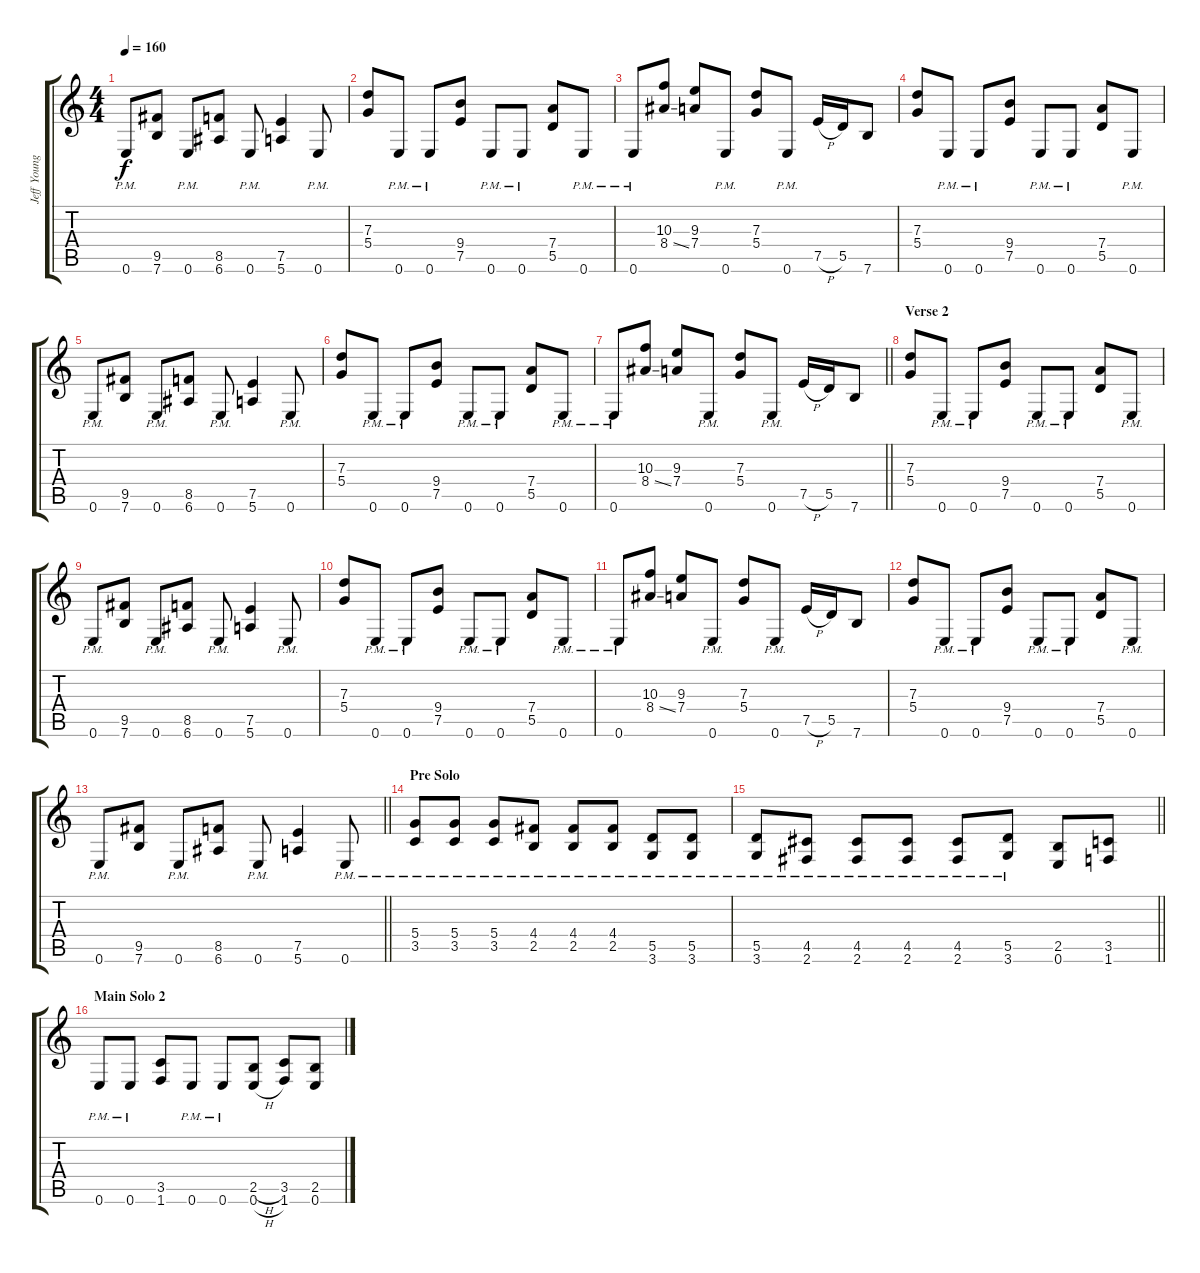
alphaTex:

\track ("Jeff Young" "Jeff Young") {instrument distortionguitar}
\staff {score tabs}
\tuning (E4 B3 G3 D3 A2 E2) {hide}
\ts (4 4)
\tempo 160
\clef g2
\ks c
0.6{pm}.8{dy f} (9.5 7.6).8 0.6{pm}.8 (8.5 6.6).8 0.6{pm}.8 (7.5 5.6).4 0.6{pm}.8 |
(7.3 5.4).8 0.6{pm}.8 0.6{pm}.8 (9.4 7.5).8 0.6{pm}.8 0.6{pm}.8 (7.4 5.5).8 0.6{pm}.8 |
0.6{pm}.8 (10.3 8.4{ss}).8 (9.3 7.4).8 0.6{pm}.8 (7.3 5.4).8 0.6{pm}.8 7.5{h}.16 5.5.16 7.6.8 |
(7.3 5.4).8 0.6{pm}.8 0.6{pm}.8 (9.4 7.5).8 0.6{pm}.8 0.6{pm}.8 (7.4 5.5).8 0.6{pm}.8 |
0.6{pm}.8 (9.5 7.6).8 0.6{pm}.8 (8.5 6.6).8 0.6{pm}.8 (7.5 5.6).4 0.6{pm}.8 |
(7.3 5.4).8 0.6{pm}.8 0.6{pm}.8 (9.4 7.5).8 0.6{pm}.8 0.6{pm}.8 (7.4 5.5).8 0.6{pm}.8 |
\barLineRight lightlight
0.6{pm}.8 (10.3 8.4{ss}).8 (9.3 7.4).8 0.6{pm}.8 (7.3 5.4).8 0.6{pm}.8 7.5{h}.16 5.5.16 7.6.8 |
\section ("" "Verse 2")
(7.3 5.4).8 0.6{pm}.8 0.6{pm}.8 (9.4 7.5).8 0.6{pm}.8 0.6{pm}.8 (7.4 5.5).8 0.6{pm}.8 |
0.6{pm}.8 (9.5 7.6).8 0.6{pm}.8 (8.5 6.6).8 0.6{pm}.8 (7.5 5.6).4 0.6{pm}.8 |
(7.3 5.4).8 0.6{pm}.8 0.6{pm}.8 (9.4 7.5).8 0.6{pm}.8 0.6{pm}.8 (7.4 5.5).8 0.6{pm}.8 |
0.6{pm}.8 (10.3 8.4{ss}).8 (9.3 7.4).8 0.6{pm}.8 (7.3 5.4).8 0.6{pm}.8 7.5{h}.16 5.5.16 7.6.8 |
(7.3 5.4).8 0.6{pm}.8 0.6{pm}.8 (9.4 7.5).8 0.6{pm}.8 0.6{pm}.8 (7.4 5.5).8 0.6{pm}.8 |
\barLineRight lightlight
0.6{pm}.8 (9.5 7.6).8 0.6{pm}.8 (8.5 6.6).8 0.6{pm}.8 (7.5 5.6).4 0.6{pm}.8 |
\section ("" "Pre Solo")
(5.4{pm} 3.5{pm}).8 (5.4{pm} 3.5{pm}).8 (5.4{pm} 3.5{pm}).8 (4.4{pm} 2.5{pm}).8 (4.4{pm} 2.5{pm}).8 (4.4{pm} 2.5{pm}).8 (5.5{pm} 3.6{pm}).8 (5.5{pm} 3.6{pm}).8 |
\barLineRight lightlight
(5.5{pm} 3.6{pm}).8 (4.5{pm} 2.6{pm}).8 (4.5{pm} 2.6{pm}).8 (4.5{pm} 2.6{pm}).8 (4.5{pm} 2.6{pm}).8 (5.5{pm} 3.6{pm}).8 (2.5 0.6).8 (3.5 1.6).8 |
\section ("" "Main Solo 2")
0.6{pm}.8 0.6{pm}.8 (3.5 1.6).8 0.6{pm}.8 0.6{pm}.8 (2.5{h} 0.6{h}).8 (3.5 1.6).8 (2.5 0.6).8
